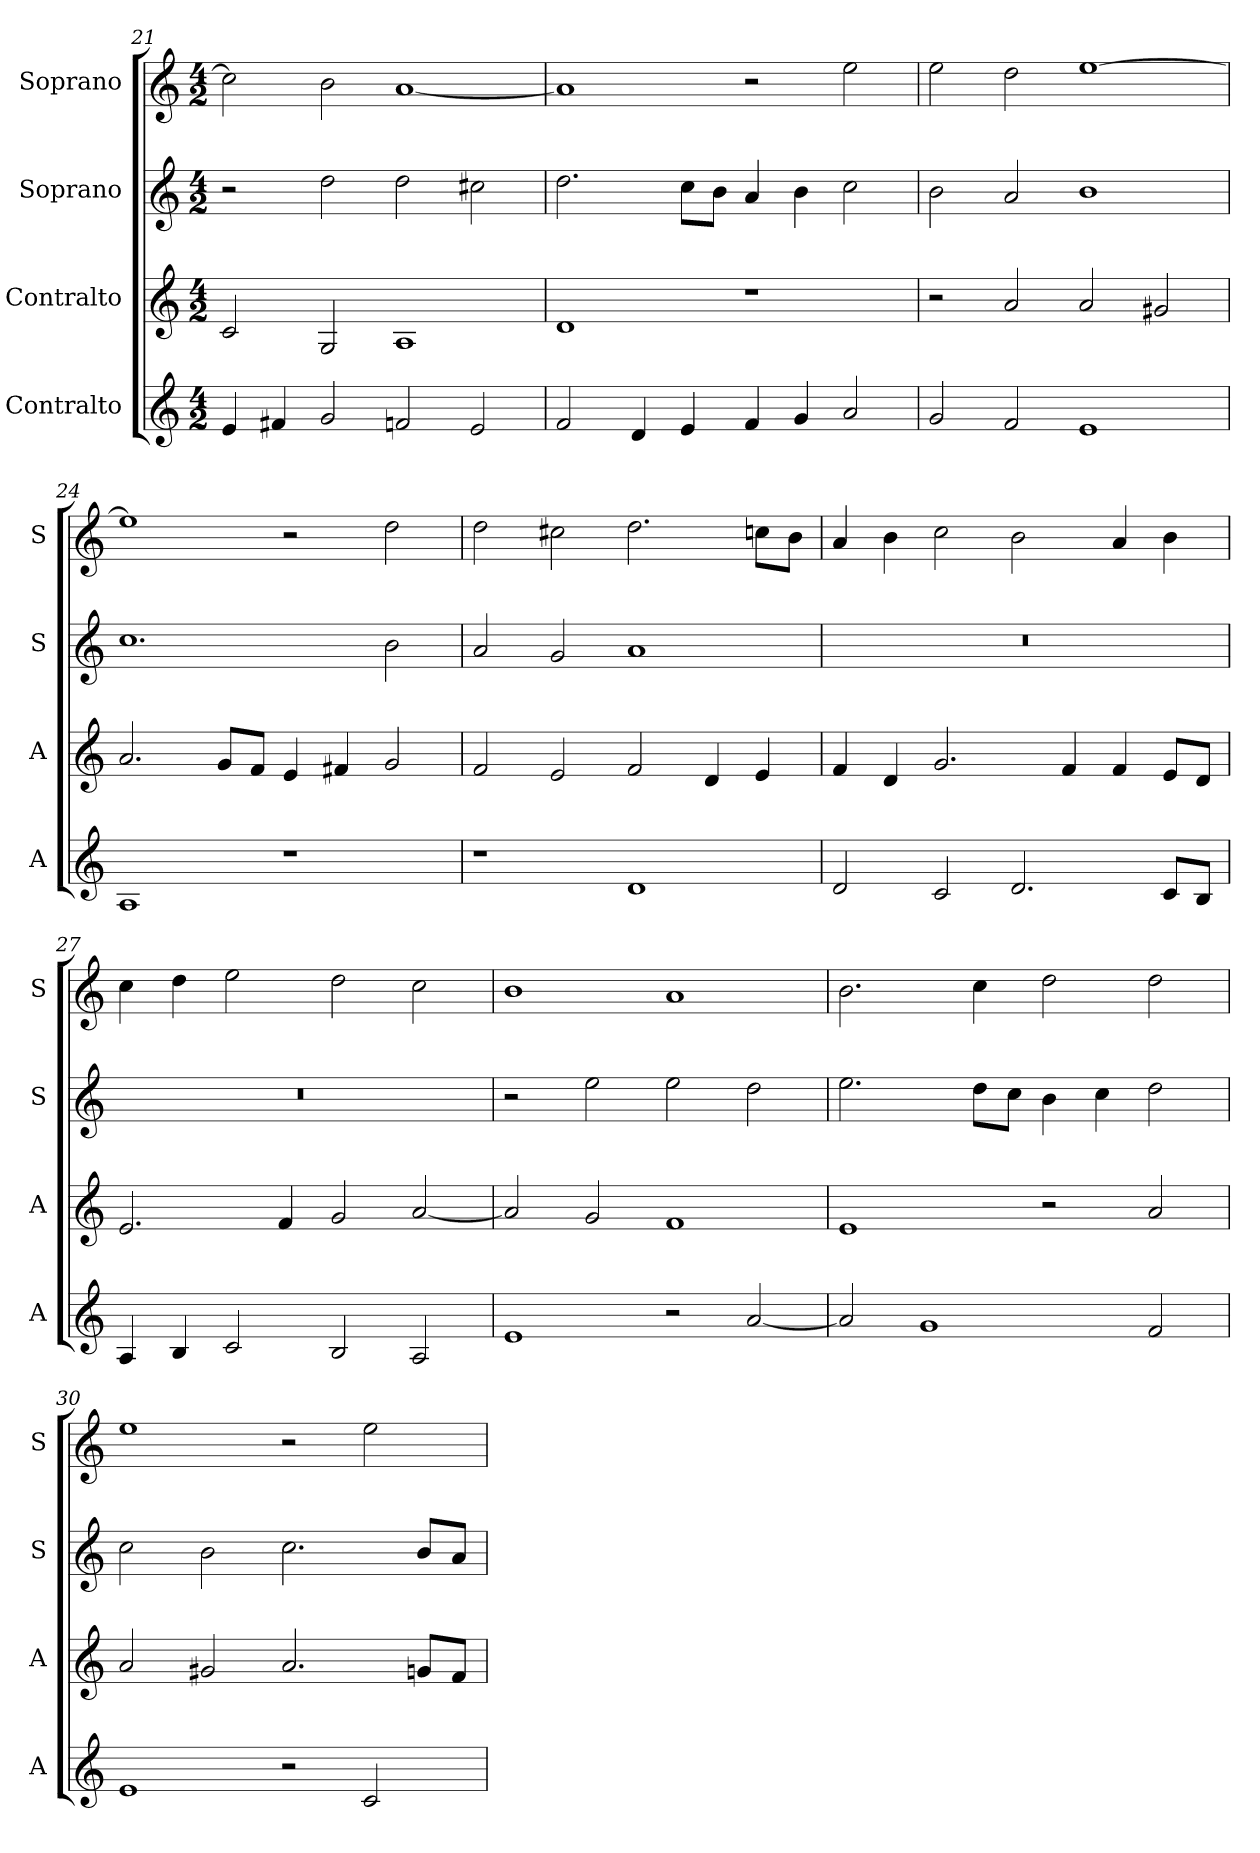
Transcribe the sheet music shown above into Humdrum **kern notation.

**kern	**kern	**kern	**kern
*part4	*part3	*part2	*part1
*staff4	*staff3	*staff2	*staff1
*I"Contralto	*I"Contralto	*I"Soprano	*I"Soprano
*I'A	*I'A	*I'S	*I'S
*clefG2	*clefG2	*clefG2	*clefG2
*k[]	*k[]	*k[]	*k[]
*G:mix	*G:mix	*G:mix	*G:mix
*M4/2	*M4/2	*M4/2	*M4/2
=21	=21	=21	=21
4e	2c	2r	2cc]
4f#X	.	.	.
2g	2G	2dd	2b
2fn	1A	2dd	[1a
2e	.	2cc#X	.
=22	=22	=22	=22
2f	1d	2.dd	1a]
4d	.	.	.
4e	.	8cc\L	.
.	.	8b\J	.
4f	1r	4a	2r
4g	.	4b	.
2a	.	2cc	2ee
=23	=23	=23	=23
2g	2r	2b	2ee
2f	2a	2a	2dd
1e	2a	1b	[1ee
.	2g#X	.	.
=24	=24	=24	=24
1A	2.a	1.cc	1ee]
.	8g/L	.	.
.	8f/J	.	.
1r	4e	.	2r
.	4f#X	.	.
.	2g	2b	2dd
=25	=25	=25	=25
1r	2f	2a	2dd
.	2e	2g	2cc#X
1d	2f	1a	2.dd
.	4d	.	.
.	4e	.	8ccn\L
.	.	.	8b\J
=26	=26	=26	=26
2d	4f	0r	4a
.	4d	.	4b
2c	2.g	.	2cc
2.d	.	.	2b
.	4f	.	.
.	4f	.	4a
8c/L	8e/L	.	4b
8B/J	8d/J	.	.
=27	=27	=27	=27
4A	2.e	0r	4cc
4B	.	.	4dd
2c	.	.	2ee
.	4f	.	.
2B	2g	.	2dd
2A	[2a	.	2cc
=28	=28	=28	=28
1e	2a]	2r	1b
.	2g	2ee	.
2r	1f	2ee	1a
[2a	.	2dd	.
=29	=29	=29	=29
2a]	1e	2.ee	2.b
1g	.	.	.
.	.	8dd\L	4cc
.	.	8cc\J	.
.	2r	4b	2dd
.	.	4cc	.
2f	2a	2dd	2dd
=30	=30	=30	=30
1e	2a	2cc	1ee
.	2g#X	2b	.
2r	2.a	2.cc	2r
2c	.	.	2ee
.	8gn/L	8b/L	.
.	8f/J	8a/J	.
=	=	=	=
*-	*-	*-	*-
